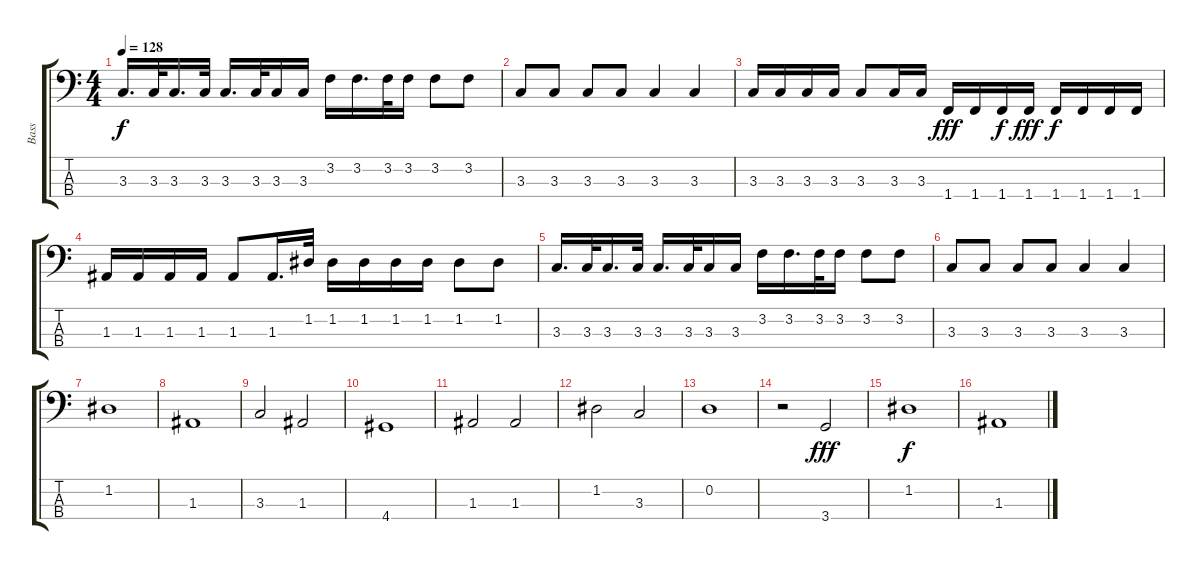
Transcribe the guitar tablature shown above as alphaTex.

\track ("Bass" "Bass") {instrument electricbassfinger}
\staff {score tabs}
\tuning (G2 D2 A1 E1) {hide}
\ts (4 4)
\tempo 128
\clef f4
\ks c
3.3.16{d dy f} 3.3.32 3.3.16{d} 3.3.32 3.3.16{d} 3.3.32 3.3.16 3.3.16 3.2.16 3.2.16{d} 3.2.32 3.2.16 3.2.8 3.2.8 |
3.3.8 3.3.8 3.3.8 3.3.8 3.3.4 3.3.4 |
3.3.16 3.3.16 3.3.16 3.3.16 3.3.8 3.3.16 3.3.16 1.4.16{dy fff} 1.4.16 1.4.16{dy f} 1.4.16{dy fff} 1.4.16{dy f} 1.4.16 1.4.16 1.4.16 |
1.3.16 1.3.16 1.3.16 1.3.16 1.3.8 1.3.16{d} 1.2.32 1.2.16 1.2.16 1.2.16 1.2.16 1.2.8 1.2.8 |
3.3.16{d} 3.3.32 3.3.16{d} 3.3.32 3.3.16{d} 3.3.32 3.3.16 3.3.16 3.2.16 3.2.16{d} 3.2.32 3.2.16 3.2.8 3.2.8 |
3.3.8 3.3.8 3.3.8 3.3.8 3.3.4 3.3.4 |
1.2.1 |
1.3.1 |
3.3.2 1.3.2 |
4.4.1 |
1.3.2 1.3.2 |
1.2.2 3.3.2 |
0.2.1 |
r.2 3.4.2{dy fff} |
1.2.1{dy f} |
1.3.1
